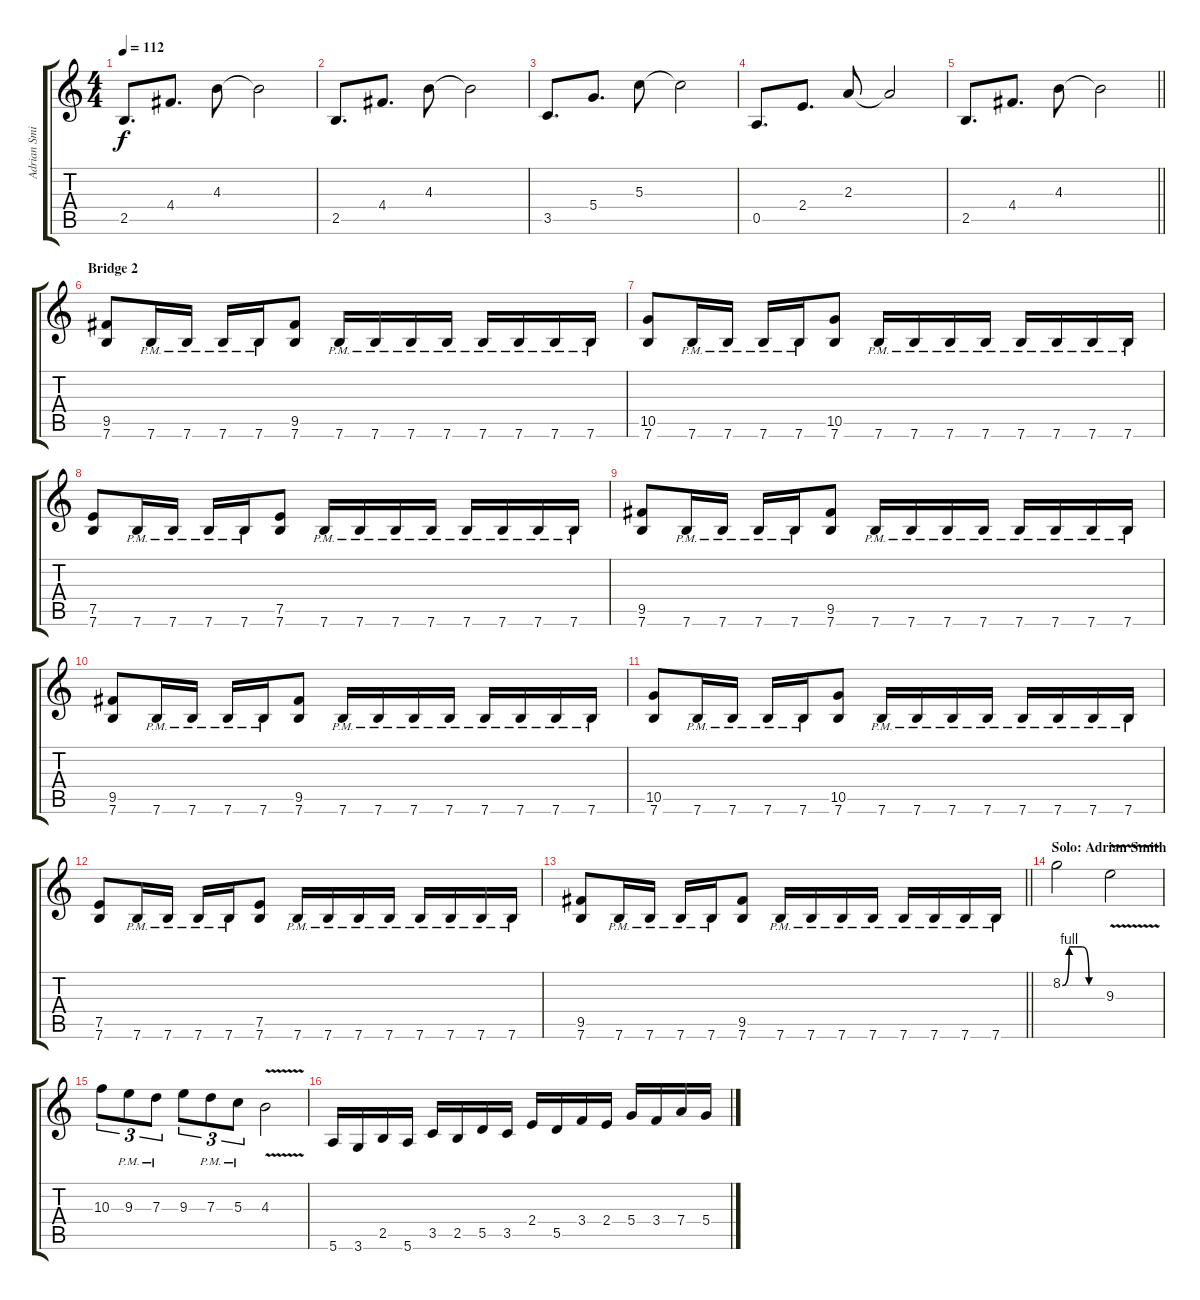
\track ("Adrian Smith" "Adrian Smi") {instrument overdrivenguitar}
\staff {score tabs}
\tuning (E4 B3 G3 D3 A2 E2) {hide}
\ts (4 4)
\tempo 112
\clef g2
\ks c
2.5.8{d dy f} 4.4.8{d} 4.3.8 4.3{t}.2 |
2.5.8{d} 4.4.8{d} 4.3.8 4.3{t}.2 |
3.5.8{d} 5.4.8{d} 5.3.8 5.3{t}.2 |
0.5.8{d} 2.4.8{d} 2.3.8 2.3{t}.2 |
\barLineRight lightlight
2.5.8{d} 4.4.8{d} 4.3.8 4.3{t}.2 |
\section ("" "Bridge 2")
(9.5 7.6).8 7.6{pm}.16 7.6{pm}.16 7.6{pm}.16 7.6{pm}.16 (9.5 7.6).8 7.6{pm}.16 7.6{pm}.16 7.6{pm}.16 7.6{pm}.16 7.6{pm}.16 7.6{pm}.16 7.6{pm}.16 7.6{pm}.16 |
(10.5 7.6).8 7.6{pm}.16 7.6{pm}.16 7.6{pm}.16 7.6{pm}.16 (10.5 7.6).8 7.6{pm}.16 7.6{pm}.16 7.6{pm}.16 7.6{pm}.16 7.6{pm}.16 7.6{pm}.16 7.6{pm}.16 7.6{pm}.16 |
(7.5 7.6).8 7.6{pm}.16 7.6{pm}.16 7.6{pm}.16 7.6{pm}.16 (7.5 7.6).8 7.6{pm}.16 7.6{pm}.16 7.6{pm}.16 7.6{pm}.16 7.6{pm}.16 7.6{pm}.16 7.6{pm}.16 7.6{pm}.16 |
(9.5 7.6).8 7.6{pm}.16 7.6{pm}.16 7.6{pm}.16 7.6{pm}.16 (9.5 7.6).8 7.6{pm}.16 7.6{pm}.16 7.6{pm}.16 7.6{pm}.16 7.6{pm}.16 7.6{pm}.16 7.6{pm}.16 7.6{pm}.16 |
(9.5 7.6).8 7.6{pm}.16 7.6{pm}.16 7.6{pm}.16 7.6{pm}.16 (9.5 7.6).8 7.6{pm}.16 7.6{pm}.16 7.6{pm}.16 7.6{pm}.16 7.6{pm}.16 7.6{pm}.16 7.6{pm}.16 7.6{pm}.16 |
(10.5 7.6).8 7.6{pm}.16 7.6{pm}.16 7.6{pm}.16 7.6{pm}.16 (10.5 7.6).8 7.6{pm}.16 7.6{pm}.16 7.6{pm}.16 7.6{pm}.16 7.6{pm}.16 7.6{pm}.16 7.6{pm}.16 7.6{pm}.16 |
(7.5 7.6).8 7.6{pm}.16 7.6{pm}.16 7.6{pm}.16 7.6{pm}.16 (7.5 7.6).8 7.6{pm}.16 7.6{pm}.16 7.6{pm}.16 7.6{pm}.16 7.6{pm}.16 7.6{pm}.16 7.6{pm}.16 7.6{pm}.16 |
\barLineRight lightlight
(9.5 7.6).8 7.6{pm}.16 7.6{pm}.16 7.6{pm}.16 7.6{pm}.16 (9.5 7.6).8 7.6{pm}.16 7.6{pm}.16 7.6{pm}.16 7.6{pm}.16 7.6{pm}.16 7.6{pm}.16 7.6{pm}.16 7.6{pm}.16 |
\section ("" "Solo: Adrian Smith")
8.2{be (custom 0 0 10 4 20 4 30 4 40 0 60 0)}.2 9.3{v}.2 |
10.3.8{tu (3 2)} 9.3{pm}.8{tu (3 2)} 7.3{pm}.8{tu (3 2)} 9.3.8{tu (3 2)} 7.3{pm}.8{tu (3 2)} 5.3{pm}.8{tu (3 2)} 4.3{v}.2 |
5.6.16 3.6.16 2.5.16 5.6.16 3.5.16 2.5.16 5.5.16 3.5.16 2.4.16 5.5.16 3.4.16 2.4.16 5.4.16 3.4.16 7.4.16 5.4.16
